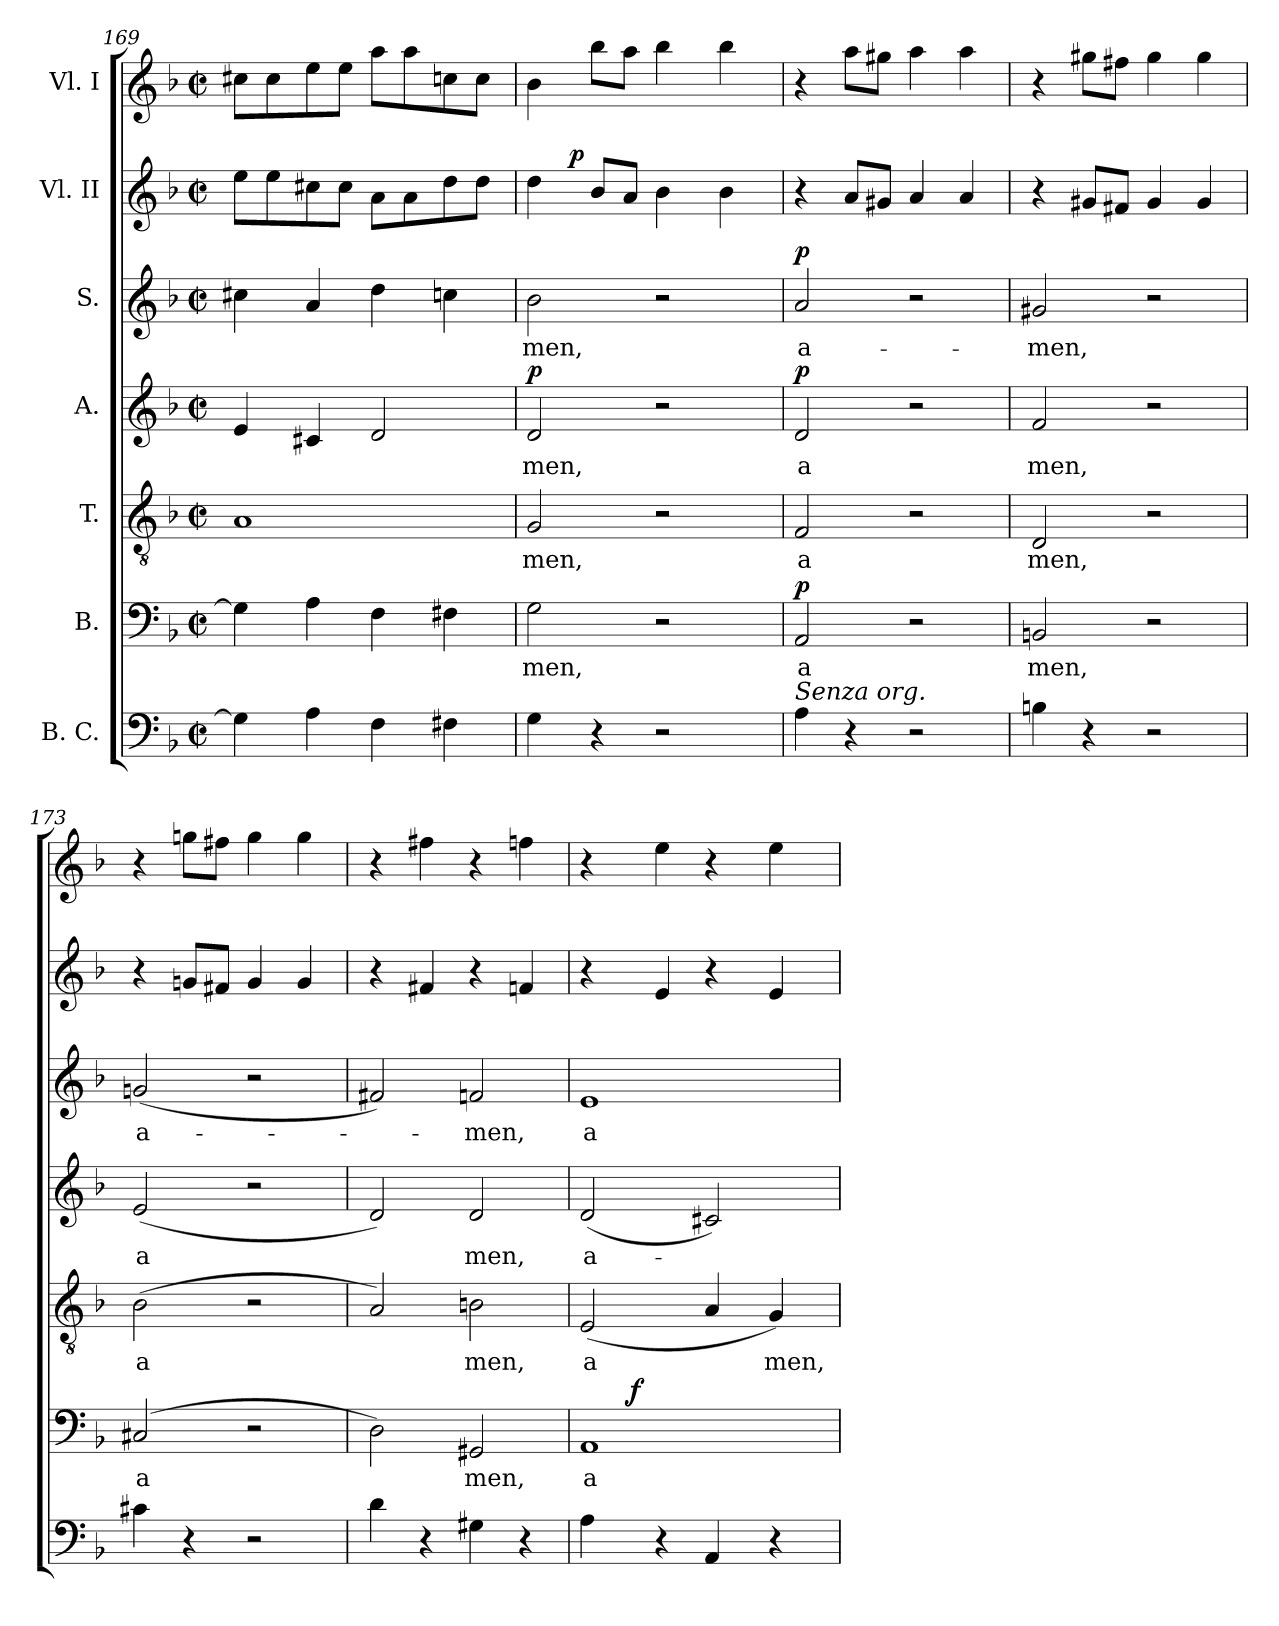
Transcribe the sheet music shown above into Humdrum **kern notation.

**kern	**kern	**text	**dynam	**kern	**text	**kern	**text	**dynam	**kern	**text	**dynam	**kern	**dynam	**kern
*part7	*part6	*part6	*part6	*part5	*part5	*part4	*part4	*part4	*part3	*part3	*part3	*part2	*part2	*part1
*staff7	*staff6	*staff6	*staff6	*staff5	*staff5	*staff4	*staff4	*staff4	*staff3	*staff3	*staff3	*staff2	*staff2	*staff1
*I"B. C.	*I"B.	*	*	*I"T.	*	*I"A.	*	*	*I"S.	*	*	*I"Vl. II	*	*I"Vl. I
*clefF4	*clefF4	*	*	*clefGv2	*	*clefG2	*	*	*clefG2	*	*	*clefG2	*	*clefG2
*k[b-]	*k[b-]	*	*	*k[b-]	*	*k[b-]	*	*	*k[b-]	*	*	*k[b-]	*	*k[b-]
*F:	*F:	*	*	*F:	*	*F:	*	*	*F:	*	*	*F:	*	*F:
*M2/2	*M2/2	*	*	*M2/2	*	*M2/2	*	*	*M2/2	*	*	*M2/2	*	*M2/2
*met(c|)	*met(c|)	*	*	*met(c|)	*	*met(c|)	*	*	*met(c|)	*	*	*met(c|)	*	*met(c|)
=169	=169	=169	=169	=169	=169	=169	=169	=169	=169	=169	=169	=169	=169	=169
*	*	*	*	*	*	*^	*	*	*	*	*	*	*	*
4G<\]	4G\]	.	.	1A	.	4e/	8...ryy	.	.	4cc#X\	.	.	8ee\L	.	8cc#X\L
.	.	.	.	.	.	.	.	.	.	.	.	.	8ee\	.	8cc#\
.	.	.	.	.	.	.	2ryy	.	.	.	.	.	.	.	.
4A\	4A\	.	.	.	.	4c#X/	.	.	.	4a/	.	.	8cc#X\	.	8ee\
.	.	.	.	.	.	.	.	.	.	.	.	.	8cc#\J	.	8ee\J
4F<\	4F\	.	.	.	.	2d/	.	.	.	4dd\	.	.	8a\L	.	8aa\L
.	.	.	.	.	.	.	.	.	.	.	.	.	8a\	.	8aa\
.	.	.	.	.	.	.	4ryy	.	.	.	.	.	.	.	.
4F#<\	4F#X\	.	.	.	.	.	.	.	.	4ccn\	.	.	8dd\	.	8ccn\
.	.	.	.	.	.	.	.	.	.	.	.	.	8dd\J	.	8cc\J
.	.	.	.	.	.	.	64ryy	.	.	.	.	.	.	.	.
=170	=170	=170	=170	=170	=170	=170	=170	=170	=170	=170	=170	=170	=170	=170	=170
!	!	!LO:LY:b:cj	!	!	!LO:LY:b:cj	!	!	!LO:LY:b:cj	!LO:DY:a	!	!LO:LY:b:cj	!	!	!	!
*	*	*	*	*	*	*v	*v	*	*	*	*	*	*^	*	*
4G\	2G\	men,	.	2G/	men,	2d/	men,	p	2b-\	men,	.	4dd\	8.ryy	.	4b-\
!	!	!	!	!	!	!	!	!	!	!	!	!	!	!LO:DY:a	!
.	.	.	.	.	.	.	.	.	.	.	.	.	2ryy	p	.
4r	.	.	.	.	.	.	.	.	.	.	.	8b-/L	.	.	8bb-\L
.	.	.	.	.	.	.	.	.	.	.	.	8a/J	.	.	8aa\J
2r	2r	.	.	2r	.	2r	.	.	2r	.	.	4b-\	.	.	4bb-\
.	.	.	.	.	.	.	.	.	.	.	.	.	4ryy	.	.
.	.	.	.	.	.	.	.	.	.	.	.	4b-\	.	.	4bb-\
.	.	.	.	.	.	.	.	.	.	.	.	.	16ryy	.	.
=171	=171	=171	=171	=171	=171	=171	=171	=171	=171	=171	=171	=171	=171	=171	=171
!LO:TX:a:i:t=Senza org.	!	!	!	!	!	!	!	!	!	!	!	!	!	!	!
!	!	!LO:LY:b:cj	!LO:DY:a	!	!LO:LY:b:cj	!	!LO:LY:b:cj	!LO:DY:b	!	!LO:LY:b:cj	!LO:DY:a	!	!	!	!
*	*	*	*	*	*	*	*	*	*	*	*	*v	*v	*	*
4A\	2AA/	a	p	2F/	a	2d/	a	p	2a/	a-	p	4r	.	4r
4r	.	.	.	.	.	.	.	.	.	.	.	8a/L	.	8aa\L
.	.	.	.	.	.	.	.	.	.	.	.	8g#X/J	.	8gg#X\J
2r	2r	.	.	2r	.	2r	.	.	2r	.	.	4a/	.	4aa\
.	.	.	.	.	.	.	.	.	.	.	.	4a/	.	4aa\
=172	=172	=172	=172	=172	=172	=172	=172	=172	=172	=172	=172	=172	=172	=172
!	!	!LO:LY:b:cj	!	!	!LO:LY:b:cj	!	!LO:LY:b:cj	!	!	!LO:LY:b:cj	!	!	!	!
4Bn\	2BBn/	men,	.	2D/	men,	2f/	men,	.	2g#X/	-men,	.	4r	.	4r
4r	.	.	.	.	.	.	.	.	.	.	.	8g#X/L	.	8gg#X\L
.	.	.	.	.	.	.	.	.	.	.	.	8f#X/J	.	8ff#X\J
2r	2r	.	.	2r	.	2r	.	.	2r	.	.	4g#/	.	4gg#\
.	.	.	.	.	.	.	.	.	.	.	.	4g#/	.	4gg#\
=173	=173	=173	=173	=173	=173	=173	=173	=173	=173	=173	=173	=173	=173	=173
!	!	!LO:LY:b:cj	!	!	!LO:LY:b:cj	!	!LO:LY:b:cj	!	!	!LO:LY:b:cj	!	!	!	!
4c#X\	(>2C#X/	a	.	(>2B-\	a	(>2e/	a	.	(>2gn/	a-	.	4r	.	4r
4r	.	.	.	.	.	.	.	.	.	.	.	8gn/L	.	8ggn\L
.	.	.	.	.	.	.	.	.	.	.	.	8f#X/J	.	8ff#X\J
2r	2r	.	.	2r	.	2r	.	.	2r	.	.	4g/	.	4gg\
.	.	.	.	.	.	.	.	.	.	.	.	4g/	.	4gg\
=174	=174	=174	=174	=174	=174	=174	=174	=174	=174	=174	=174	=174	=174	=174
4d\	2D\)	.	.	2A/)	.	2d/)	.	.	2f#X/)	.	.	4r	.	4r
4r	.	.	.	.	.	.	.	.	.	.	.	4f#X/	.	4ff#X\
!	!	!LO:LY:b:cj	!	!	!LO:LY:b:cj	!	!LO:LY:b:cj	!	!	!LO:LY:b:cj	!	!	!	!
4G#X\	2GG#X/	men,	.	2Bn\	men,	2d/	men,	.	2fn/	-men,	.	4r	.	4r
4r	.	.	.	.	.	.	.	.	.	.	.	4fn/	.	4ffn\
!!LO:LB:g=z
=175	=175	=175	=175	=175	=175	=175	=175	=175	=175	=175	=175	=175	=175	=175
!	!	!LO:LY:b:cj	!	!	!LO:LY:b:cj	!	!LO:LY:b:cj	!	!	!LO:LY:b:cj	!	!	!	!
*	*^	*	*	*	*	*	*	*	*	*	*	*	*	*
4A\	1AA	8ryy	a-	.	(<2E/	a	(<2d/	a-	.	1e	a-	.	4r	.	4r
.	.	32.ryy	.	.	.	.	.	.	.	.	.	.	.	.	.
!	!	!	!	!LO:DY:a	!	!	!	!	!	!	!	!	!	!	!
.	.	2ryy	.	f	.	.	.	.	.	.	.	.	.	.	.
4r	.	.	.	.	.	.	.	.	.	.	.	.	4e/	.	4ee\
4AA/	.	.	.	.	4A/	.	2c#X/)	.	.	.	.	.	4r	.	4r
.	.	4ryy	.	.	.	.	.	.	.	.	.	.	.	.	.
!	!	!	!	!	!	!LO:LY:b	!	!	!	!	!	!	!	!	!
4r	.	.	.	.	4G/)	men,	.	.	.	.	.	.	4e/	.	4ee\
.	.	16ryy	.	.	.	.	.	.	.	.	.	.	.	.	.
.	.	64ryy	.	.	.	.	.	.	.	.	.	.	.	.	.
*	*v	*v	*	*	*	*	*	*	*	*	*	*	*	*	*
=	=	=	=	=	=	=	=	=	=	=	=	=	=	=
*-	*-	*-	*-	*-	*-	*-	*-	*-	*-	*-	*-	*-	*-	*-
